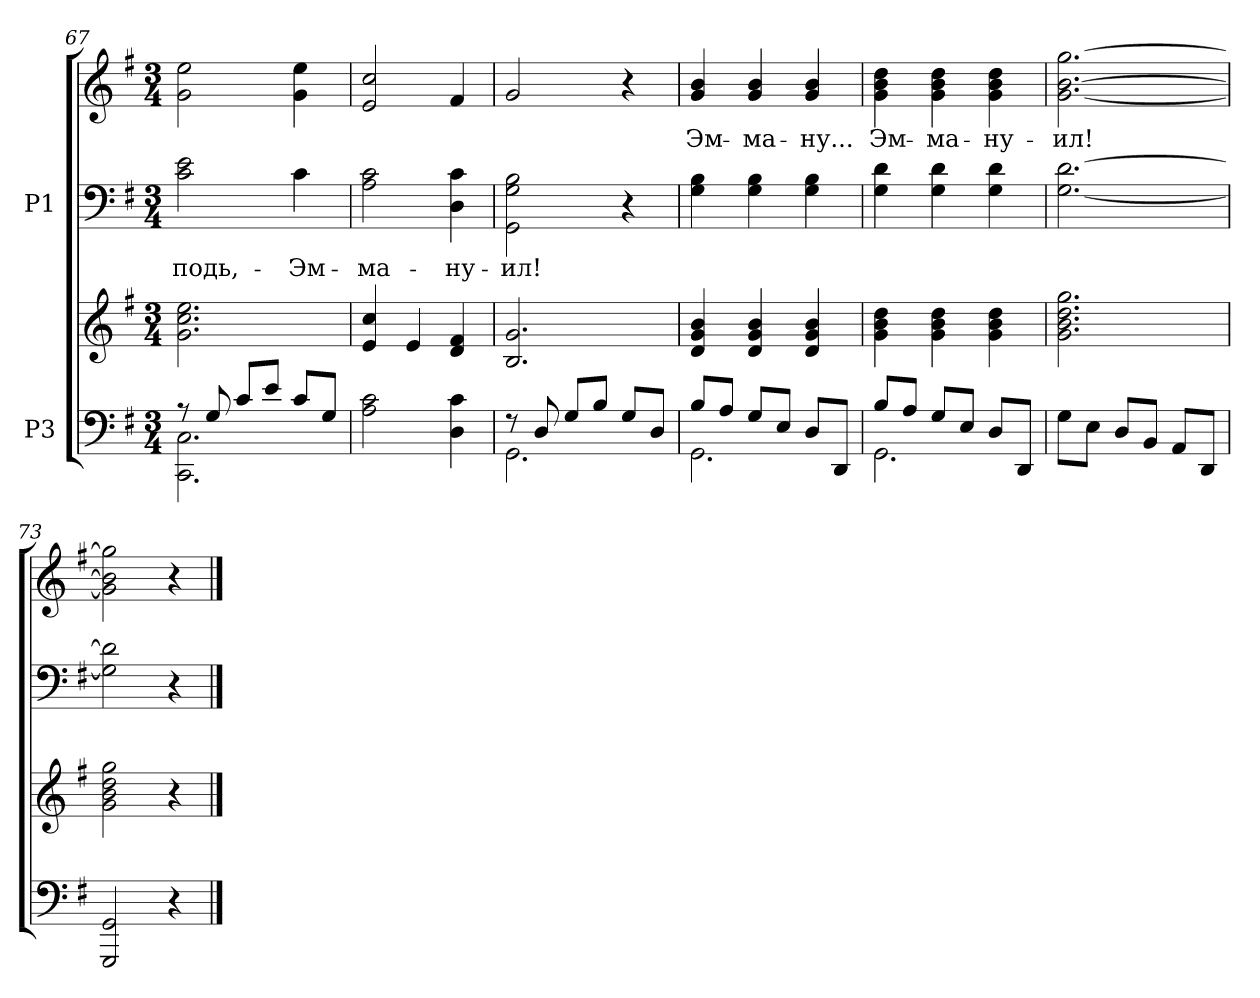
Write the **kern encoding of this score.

**kern	**kern	**kern	**text	**kern	**text
*part2	*part2	*part1	*part1	*part1	*part1
*staff4	*staff3	*staff2	*staff2	*staff1	*staff1
*I"P3	*	*I"P1	*	*	*
*clefF4	*clefG2	*clefF4	*	*clefG2	*
*k[f#]	*k[f#]	*k[f#]	*	*k[f#]	*
*G:	*G:	*G:	*	*G:	*
*M3/4	*M3/4	*M3/4	*	*M3/4	*
=67	=67	=67	=67	=67	=67
*^	*	*	*	*	*
!	!	!	!	!LO:LY:a:color=#000000	!	!
8r	2.CCi\ 2.Ci	2.gi\ 2.cci 2.eei	2ci\ 2ei	-подь,-	2gi\ 2eei	.
8Gi/	.	.	.	.	.	.
8ci/L	.	.	.	.	.	.
8ei/J	.	.	.	.	.	.
!	!	!	!	!LO:LY:a:color=#000000	!	!
8ci/L	.	.	4ci\	-Эм-	4gi\ 4eei	.
8Gi/J	.	.	.	.	.	.
*v	*v	*	*	*	*	*
=68	=68	=68	=68	=68	=68
!	!	!	!LO:LY:a:color=#000000	!	!
2Ai\ 2ci	4ei/ 4cci	2Ai\ 2ci	-ма-	2ei/ 2cci	.
.	4ei/	.	.	.	.
!	!	!	!LO:LY:a:color=#000000	!	!
4Di\ 4ci	4di/ 4f#i	4Di\ 4ci	-ну-	4f#i/	.
!!LO:LB:g=z
=69	=69	=69	=69	=69	=69
*^	*	*	*	*	*
!	!	!	!	!LO:LY:a:color=#000000	!	!
8r	2.GGi\	2.Bi/ 2.gi	2GGi\ 2Gi 2Bi	-ил!	2gi/	.
8Di/	.	.	.	.	.	.
8Gi/L	.	.	.	.	.	.
8Bi/J	.	.	.	.	.	.
8Gi/L	.	.	4r	.	4r	.
8Di/J	.	.	.	.	.	.
=70	=70	=70	=70	=70	=70	=70
!	!	!	!	!	!	!LO:LY:b:color=#000000
8Bi/L	2.GGi\	4di/ 4gi 4bi	4Gi\ 4Bi	.	4gi/ 4bi	Эм-
8Ai/J	.	.	.	.	.	.
!	!	!	!	!	!	!LO:LY:b:color=#000000
8Gi/L	.	4di/ 4gi 4bi	4Gi\ 4Bi	.	4gi/ 4bi	-ма-
8Ei/J	.	.	.	.	.	.
!	!	!	!	!	!	!LO:LY:b:color=#000000
8Di/L	.	4di/ 4gi 4bi	4Gi\ 4Bi	.	4gi/ 4bi	-ну...
8DDi/J	.	.	.	.	.	.
=71	=71	=71	=71	=71	=71	=71
!	!	!	!	!	!	!LO:LY:b:color=#000000
8Bi/L	2.GGi\	4gi\ 4bi 4ddi	4Gi\ 4di	.	4gi\ 4bi 4ddi	Эм-
8Ai/J	.	.	.	.	.	.
!	!	!	!	!	!	!LO:LY:b:color=#000000
8Gi/L	.	4gi\ 4bi 4ddi	4Gi\ 4di	.	4gi\ 4bi 4ddi	-ма-
8Ei/J	.	.	.	.	.	.
!	!	!	!	!	!	!LO:LY:b:color=#000000
8Di/L	.	4gi\ 4bi 4ddi	4Gi\ 4di	.	4gi\ 4bi 4ddi	-ну-
8DDi/J	.	.	.	.	.	.
*v	*v	*	*	*	*	*
=72	=72	=72	=72	=72	=72
!	!	!	!	!	!LO:LY:b:color=#000000
8Gi\L	2.gi\ 2.bi 2.ddi 2.ggi	[<2.Gi\ [>2.di	.	[<2.gi\ [>2.bi [>2.ggi	-ил!
8Ei\J	.	.	.	.	.
8Di/L	.	.	.	.	.
8BBi/J	.	.	.	.	.
8AAi/L	.	.	.	.	.
8DDi/J	.	.	.	.	.
=73	=73	=73	=73	=73	=73
2GGGi/ 2GGi	2gi\ 2bi 2ddi 2ggi	2Gi\] 2di]	.	2gi\] 2bi] 2ggi]	.
4r	4r	4r	.	4r	.
==	==	==	==	==	==
*-	*-	*-	*-	*-	*-
